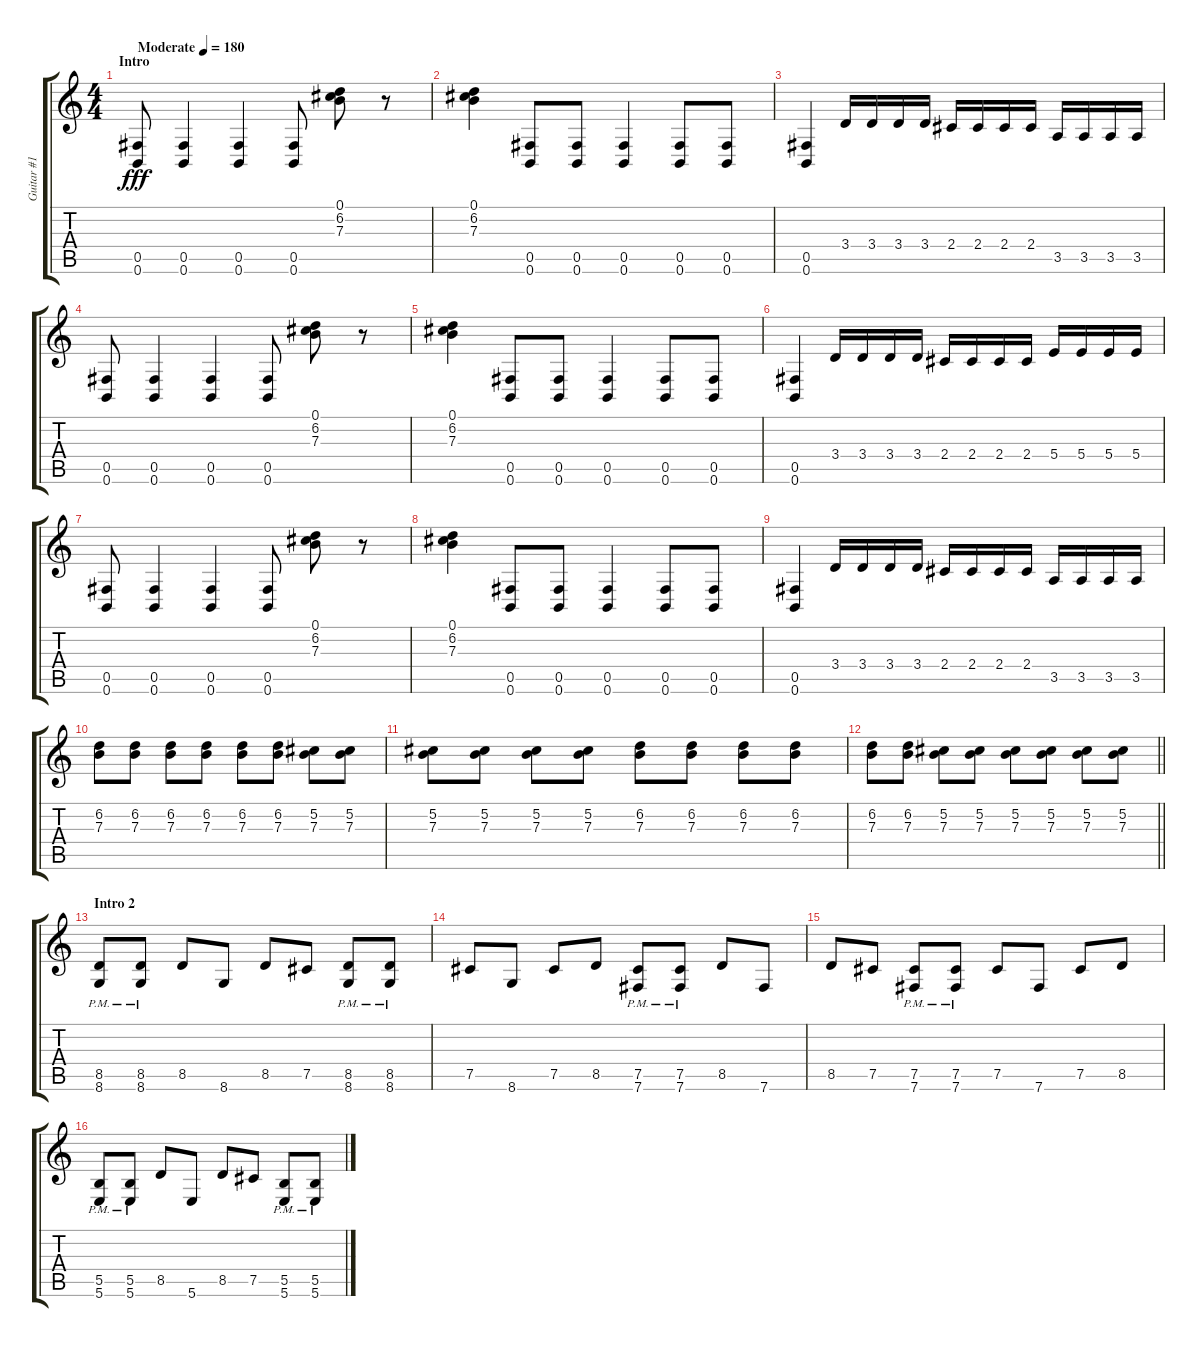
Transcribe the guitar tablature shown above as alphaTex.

\track ("Guitar #1" "Guitar #1") {instrument distortionguitar}
\staff {score tabs}
\tuning (Db4 Ab3 E3 B2 Gb2 B1) {hide}
\ts (4 4)
\section ("" "Intro ")
\tempo (180 "Moderate")
\clef g2
\ks c
(0.5 0.6).8{dy fff instrument distortionguitar} (0.5 0.6).4 (0.5 0.6).4 (0.5 0.6).8 (0.1 6.2 7.3).8 r.8 |
(0.1 6.2 7.3).4 (0.5 0.6).8 (0.5 0.6).8 (0.5 0.6).4 (0.5 0.6).8 (0.5 0.6).8 |
(0.5 0.6).4 3.4.16 3.4.16 3.4.16 3.4.16 2.4.16 2.4.16 2.4.16 2.4.16 3.5.16 3.5.16 3.5.16 3.5.16 |
(0.5 0.6).8 (0.5 0.6).4 (0.5 0.6).4 (0.5 0.6).8 (0.1 6.2 7.3).8 r.8 |
(0.1 6.2 7.3).4 (0.5 0.6).8 (0.5 0.6).8 (0.5 0.6).4 (0.5 0.6).8 (0.5 0.6).8 |
(0.5 0.6).4 3.4.16 3.4.16 3.4.16 3.4.16 2.4.16 2.4.16 2.4.16 2.4.16 5.4.16 5.4.16 5.4.16 5.4.16 |
(0.5 0.6).8 (0.5 0.6).4 (0.5 0.6).4 (0.5 0.6).8 (0.1 6.2 7.3).8 r.8 |
(0.1 6.2 7.3).4 (0.5 0.6).8 (0.5 0.6).8 (0.5 0.6).4 (0.5 0.6).8 (0.5 0.6).8 |
(0.5 0.6).4 3.4.16 3.4.16 3.4.16 3.4.16 2.4.16 2.4.16 2.4.16 2.4.16 3.5.16 3.5.16 3.5.16 3.5.16 |
(6.2 7.3).8 (6.2 7.3).8 (6.2 7.3).8 (6.2 7.3).8 (6.2 7.3).8 (6.2 7.3).8 (5.2 7.3).8 (5.2 7.3).8 |
(5.2 7.3).8 (5.2 7.3).8 (5.2 7.3).8 (5.2 7.3).8 (6.2 7.3).8 (6.2 7.3).8 (6.2 7.3).8 (6.2 7.3).8 |
\barLineRight lightlight
(6.2 7.3).8 (6.2 7.3).8 (5.2 7.3).8 (5.2 7.3).8 (5.2 7.3).8 (5.2 7.3).8 (5.2 7.3).8 (5.2 7.3).8 |
\section ("" "Intro 2 ")
(8.5{pm} 8.6{pm}).8 (8.5{pm} 8.6{pm}).8 8.5.8 8.6.8 8.5.8 7.5.8 (8.5{pm} 8.6{pm}).8 (8.5{pm} 8.6{pm}).8 |
7.5.8 8.6.8 7.5.8 8.5.8 (7.5{pm} 7.6{pm}).8 (7.5{pm} 7.6{pm}).8 8.5.8 7.6.8 |
8.5.8 7.5.8 (7.5{pm} 7.6{pm}).8 (7.5{pm} 7.6{pm}).8 7.5.8 7.6.8 7.5.8 8.5.8 |
(5.5{pm} 5.6{pm}).8 (5.5{pm} 5.6{pm}).8 8.5.8 5.6.8 8.5.8 7.5.8 (5.5{pm} 5.6{pm}).8 (5.5{pm} 5.6{pm}).8
